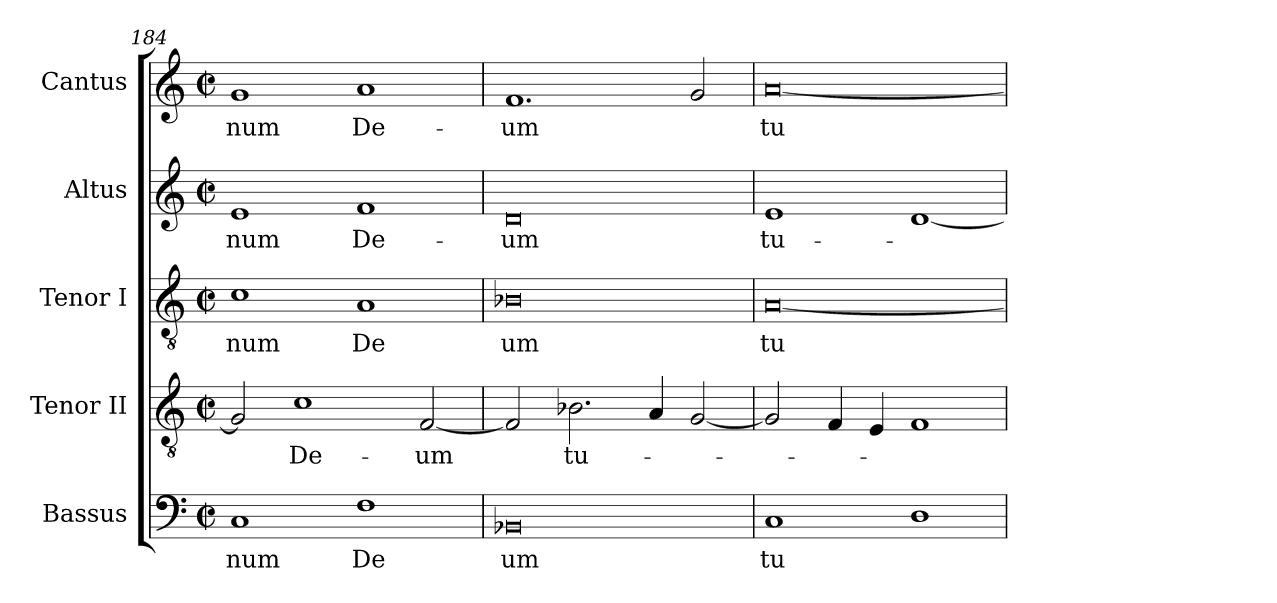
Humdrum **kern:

**kern	**text	**kern	**text	**kern	**text	**kern	**text	**kern	**text
*part5	*part5	*part4	*part4	*part3	*part3	*part2	*part2	*part1	*part1
*staff5	*staff5	*staff4	*staff4	*staff3	*staff3	*staff2	*staff2	*staff1	*staff1
*I"Bassus	*	*I"Tenor II	*	*I"Tenor I	*	*I"Altus	*	*I"Cantus	*
*clefF4	*	*clefGv2	*	*clefGv2	*	*clefG2	*	*clefG2	*
*	*	*	*	*k[]	*	*	*	*	*
*	*	*	*	*C:	*	*	*	*	*
*M2/2	*	*M2/2	*	*M2/2	*	*M2/2	*	*M2/2	*
*met(c|)	*	*met(c|)	*	*met(c|)	*	*met(c|)	*	*met(c|)	*
=184	=184	=184	=184	=184	=184	=184	=184	=184	=184
!	!LO:LY:b:cj	!	!	!	!LO:LY:b:cj	!	!LO:LY:b:cj	!	!LO:LY:b:cj
1C	num	2G/]	.	1c	num	1e	-num	1g	-num
!	!	!	!LO:LY:b:cj	!	!	!	!	!	!
.	.	1c	De-	.	.	.	.	.	.
!	!LO:LY:b:cj	!	!	!	!LO:LY:b:cj	!	!LO:LY:b:cj	!	!LO:LY:b:cj
1F	De	.	.	1A	De	1f	De-	1a	De-
!	!	!	!LO:LY:b	!	!	!	!	!	!
.	.	[<2F/	-um	.	.	.	.	.	.
=185	=185	=185	=185	=185	=185	=185	=185	=185	=185
!	!LO:LY:b:cj	!	!	!	!LO:LY:b:cj	!	!LO:LY:b:cj	!	!LO:LY:b:cj
0BB-X	um	2F/]	.	0B-X	um	0d	-um	1.f	-um
!	!	!	!LO:LY:b:cj	!	!	!	!	!	!
.	.	2.B-X\	tu-	.	.	.	.	.	.
.	.	4A/	.	.	.	.	.	.	.
.	.	[<2G/	.	.	.	.	.	2g/	.
=186	=186	=186	=186	=186	=186	=186	=186	=186	=186
!	!LO:LY:b:cj	!	!	!	!LO:LY:b:cj	!	!LO:LY:b:cj	!	!LO:LY:b:cj
1C	tu	2G/]	.	[<0A	tu	1e	tu-	[<0a	tu-
.	.	4F/	.	.	.	.	.	.	.
.	.	4E/	.	.	.	.	.	.	.
1D	.	1F	.	.	.	[<1d	.	.	.
=	=	=	=	=	=	=	=	=	=
*-	*-	*-	*-	*-	*-	*-	*-	*-	*-
